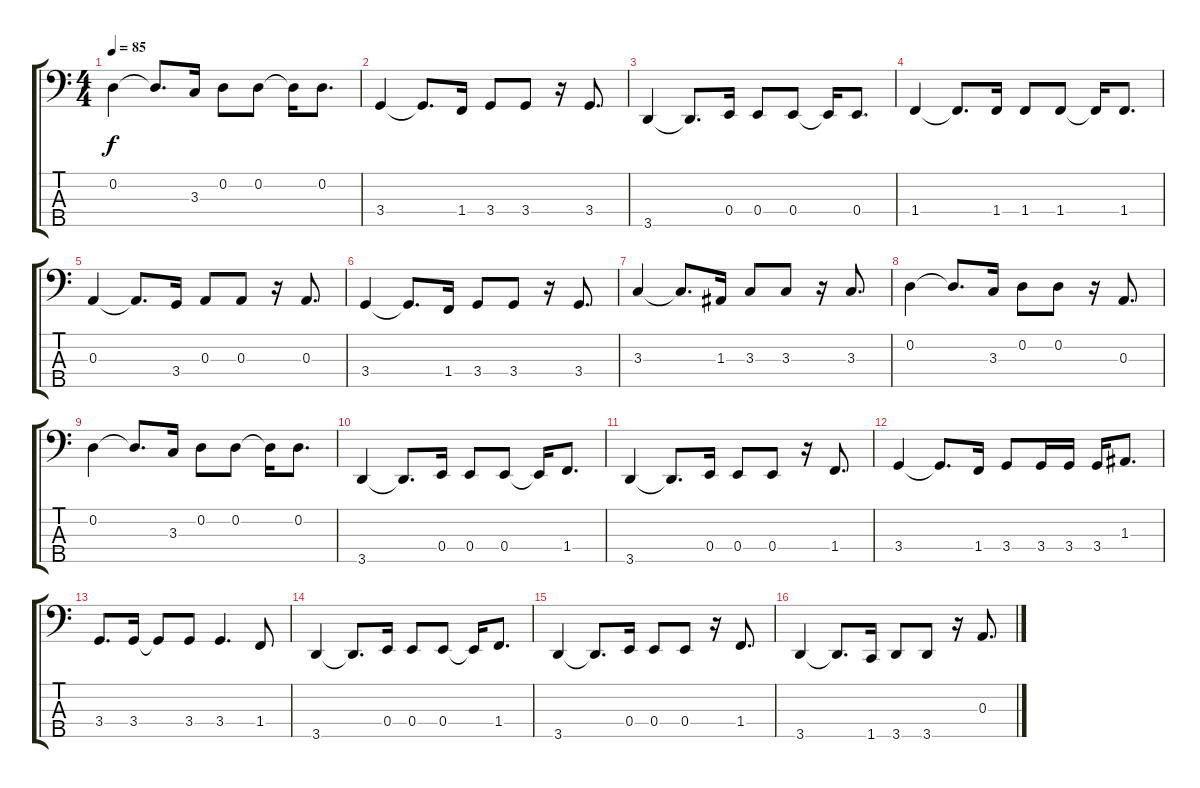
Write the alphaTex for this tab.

\track "" {instrument electricbassfinger}
\staff {score tabs}
\tuning (G2 D2 A1 E1 B0) {hide}
\ts (4 4)
\tempo 85
\clef f4
\ks c
0.2.4{dy f} 0.2{t}.8{d} 3.3.16 0.2.8 0.2.8 0.2{t}.16 0.2.8{d} |
3.4.4 3.4{t}.8{d} 1.4.16 3.4.8 3.4.8 r.16 3.4.8{d} |
3.5.4 3.5{t}.8{d} 0.4.16 0.4.8 0.4.8 0.4{t}.16 0.4.8{d} |
1.4.4 1.4{t}.8{d} 1.4.16 1.4.8 1.4.8 1.4{t}.16 1.4.8{d} |
0.3.4 0.3{t}.8{d} 3.4.16 0.3.8 0.3.8 r.16 0.3.8{d} |
3.4.4 3.4{t}.8{d} 1.4.16 3.4.8 3.4.8 r.16 3.4.8{d} |
3.3.4 3.3{t}.8{d} 1.3.16 3.3.8 3.3.8 r.16 3.3.8{d} |
0.2.4 0.2{t}.8{d} 3.3.16 0.2.8 0.2.8 r.16 0.3.8{d} |
0.2.4 0.2{t}.8{d} 3.3.16 0.2.8 0.2.8 0.2{t}.16 0.2.8{d} |
3.5.4 3.5{t}.8{d} 0.4.16 0.4.8 0.4.8 0.4{t}.16 1.4.8{d} |
3.5.4 3.5{t}.8{d} 0.4.16 0.4.8 0.4.8 r.16 1.4.8{d} |
3.4.4 3.4{t}.8{d} 1.4.16 3.4.8 3.4.16 3.4.16 3.4.16 1.3.8{d} |
3.4.8{d} 3.4.16 3.4{t}.8 3.4.8 3.4.4{d} 1.4.8 |
3.5.4 3.5{t}.8{d} 0.4.16 0.4.8 0.4.8 0.4{t}.16 1.4.8{d} |
3.5.4 3.5{t}.8{d} 0.4.16 0.4.8 0.4.8 r.16 1.4.8{d} |
3.5.4 3.5{t}.8{d} 1.5.16 3.5.8 3.5.8 r.16 0.3.8{d}
